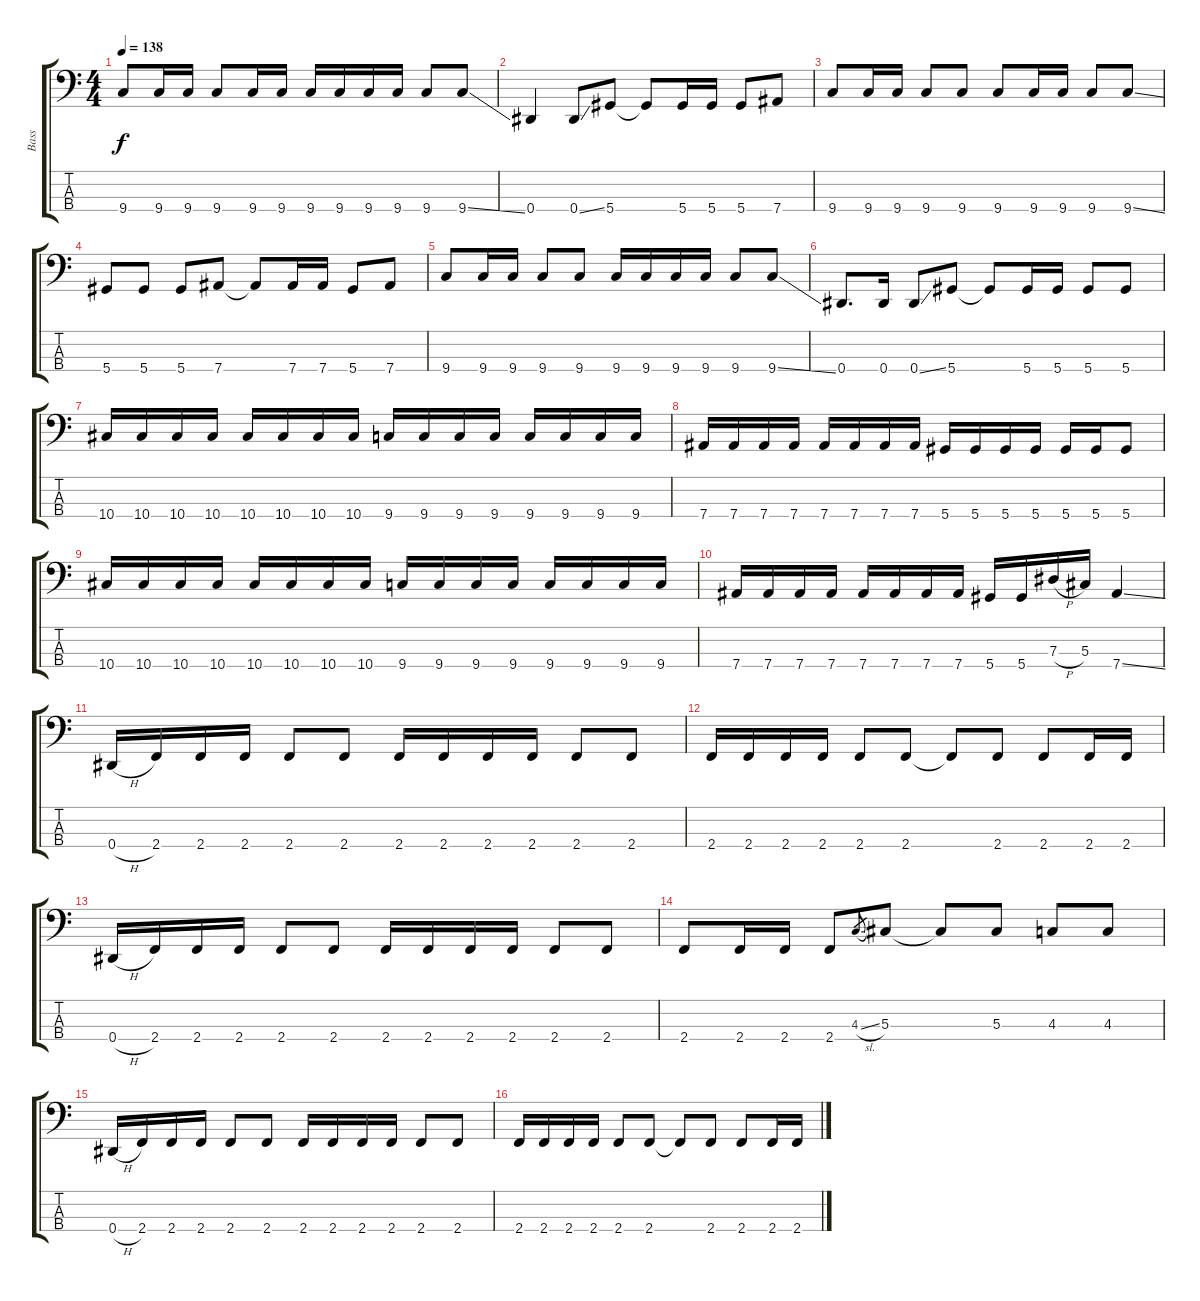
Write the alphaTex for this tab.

\track ("Bass" "Bass") {instrument electricbasspick}
\staff {score tabs}
\tuning (Gb2 Db2 Ab1 Eb1) {hide}
\ts (4 4)
\tempo 138
\clef f4
\ks c
9.4.8{dy f} 9.4.16 9.4.16 9.4.8 9.4.16 9.4.16 9.4.16 9.4.16 9.4.16 9.4.16 9.4.8 9.4{ss}.8 |
0.4.4 0.4{ss}.8 5.4.8 5.4{t}.8 5.4.16 5.4.16 5.4.8 7.4.8 |
9.4.8 9.4.16 9.4.16 9.4.8 9.4.8 9.4.8 9.4.16 9.4.16 9.4.8 9.4{ss}.8 |
5.4.8 5.4.8 5.4.8 7.4.8 7.4{t}.8 7.4.16 7.4.16 5.4.8 7.4.8 |
9.4.8 9.4.16 9.4.16 9.4.8 9.4.8 9.4.16 9.4.16 9.4.16 9.4.16 9.4.8 9.4{ss}.8 |
0.4.8{d} 0.4.16 0.4{ss}.8 5.4.8 5.4{t}.8 5.4.16 5.4.16 5.4.8 5.4.8 |
10.4.16 10.4.16 10.4.16 10.4.16 10.4.16 10.4.16 10.4.16 10.4.16 9.4.16 9.4.16 9.4.16 9.4.16 9.4.16 9.4.16 9.4.16 9.4.16 |
7.4.16 7.4.16 7.4.16 7.4.16 7.4.16 7.4.16 7.4.16 7.4.16 5.4.16 5.4.16 5.4.16 5.4.16 5.4.16 5.4.16 5.4.8 |
10.4.16 10.4.16 10.4.16 10.4.16 10.4.16 10.4.16 10.4.16 10.4.16 9.4.16 9.4.16 9.4.16 9.4.16 9.4.16 9.4.16 9.4.16 9.4.16 |
7.4.16 7.4.16 7.4.16 7.4.16 7.4.16 7.4.16 7.4.16 7.4.16 5.4.16 5.4.16 7.3{h}.16 5.3.16 7.4{ss}.4 |
0.4{h}.16 2.4.16 2.4.16 2.4.16 2.4.8 2.4.8 2.4.16 2.4.16 2.4.16 2.4.16 2.4.8 2.4.8 |
2.4.16 2.4.16 2.4.16 2.4.16 2.4.8 2.4.8 2.4{t}.8 2.4.8 2.4.8 2.4.16 2.4.16 |
0.4{h}.16 2.4.16 2.4.16 2.4.16 2.4.8 2.4.8 2.4.16 2.4.16 2.4.16 2.4.16 2.4.8 2.4.8 |
2.4.8 2.4.16 2.4.16 2.4.8 4.3{sl}.8{gr} 5.3.8 5.3{t}.8 5.3.8 4.3.8 4.3.8 |
0.4{h}.16 2.4.16 2.4.16 2.4.16 2.4.8 2.4.8 2.4.16 2.4.16 2.4.16 2.4.16 2.4.8 2.4.8 |
2.4.16 2.4.16 2.4.16 2.4.16 2.4.8 2.4.8 2.4{t}.8 2.4.8 2.4.8 2.4.16 2.4.16
